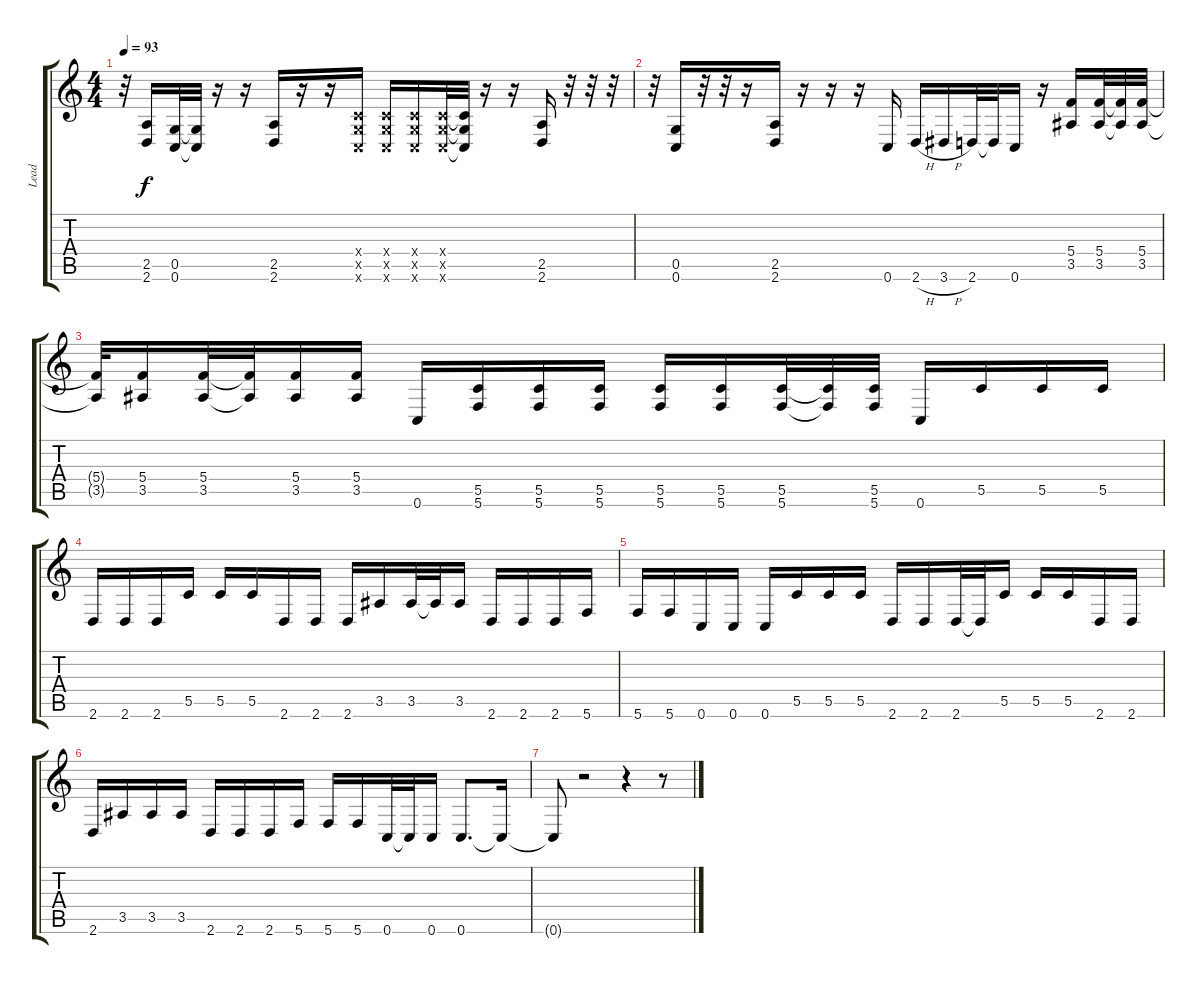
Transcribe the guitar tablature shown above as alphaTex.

\track ("Lead" "Lead") {instrument distortionguitar}
\staff {score tabs}
\tuning (D4 A3 F3 C3 G2 C2) {hide}
\ts (4 4)
\tempo 93
\clef g2
\ks c
r.32{dy f} (2.5 2.6).16 (0.5 0.6).32 (0.5{t} 0.6{t}).32 r.16 r.16 (2.5 2.6).16 r.16 r.16 (0.4{x} 0.5{x} 0.6{x}).16 (0.4{x} 0.5{x} 0.6{x}).16 (0.4{x} 0.5{x} 0.6{x}).16 (0.4{x} 0.5{x} 0.6{x}).32 (0.4{t} 0.5{t} 0.6{t}).32 r.16 r.16 (2.5 2.6).16 r.32 r.32 r.32 |
r.32 (0.5 0.6).16 r.32 r.32 r.16 (2.5 2.6).16 r.16 r.16 r.16 0.6.16 2.6{h}.16 3.6{h}.16 2.6.32 2.6{t}.32 0.6.16 r.16 (5.4 3.5).16 (5.4 3.5).32 (5.4{t} 3.5{t}).32 (5.4 3.5).32 |
(5.4{t} 3.5{t}).32 (5.4 3.5).16 (5.4 3.5).32 (5.4{t} 3.5{t}).32 (5.4 3.5).16 (5.4 3.5).16 0.6.16 (5.5 5.6).16 (5.5 5.6).16 (5.5 5.6).16 (5.5 5.6).16 (5.5 5.6).16 (5.5 5.6).32 (5.5{t} 5.6{t}).32 (5.5 5.6).32 0.6.16 5.5.16 5.5.16 5.5.16 |
2.6.16 2.6.16 2.6.16 5.5.16 5.5.16 5.5.16 2.6.16 2.6.16 2.6.16 3.5.16 3.5.32 3.5{t}.32 3.5.16 2.6.16 2.6.16 2.6.16 5.6.16 |
5.6.16 5.6.16 0.6.16 0.6.16 0.6.16 5.5.16 5.5.16 5.5.16 2.6.16 2.6.16 2.6.32 2.6{t}.32 5.5.16 5.5.16 5.5.16 2.6.16 2.6.16 |
2.6.16 3.5.16 3.5.16 3.5.16 2.6.16 2.6.16 2.6.16 5.6.16 5.6.16 5.6.16 0.6.32 0.6{t}.32 0.6.16 0.6.8{d} 0.6{t}.16 |
0.6{t}.8 r.2 r.4 r.8
